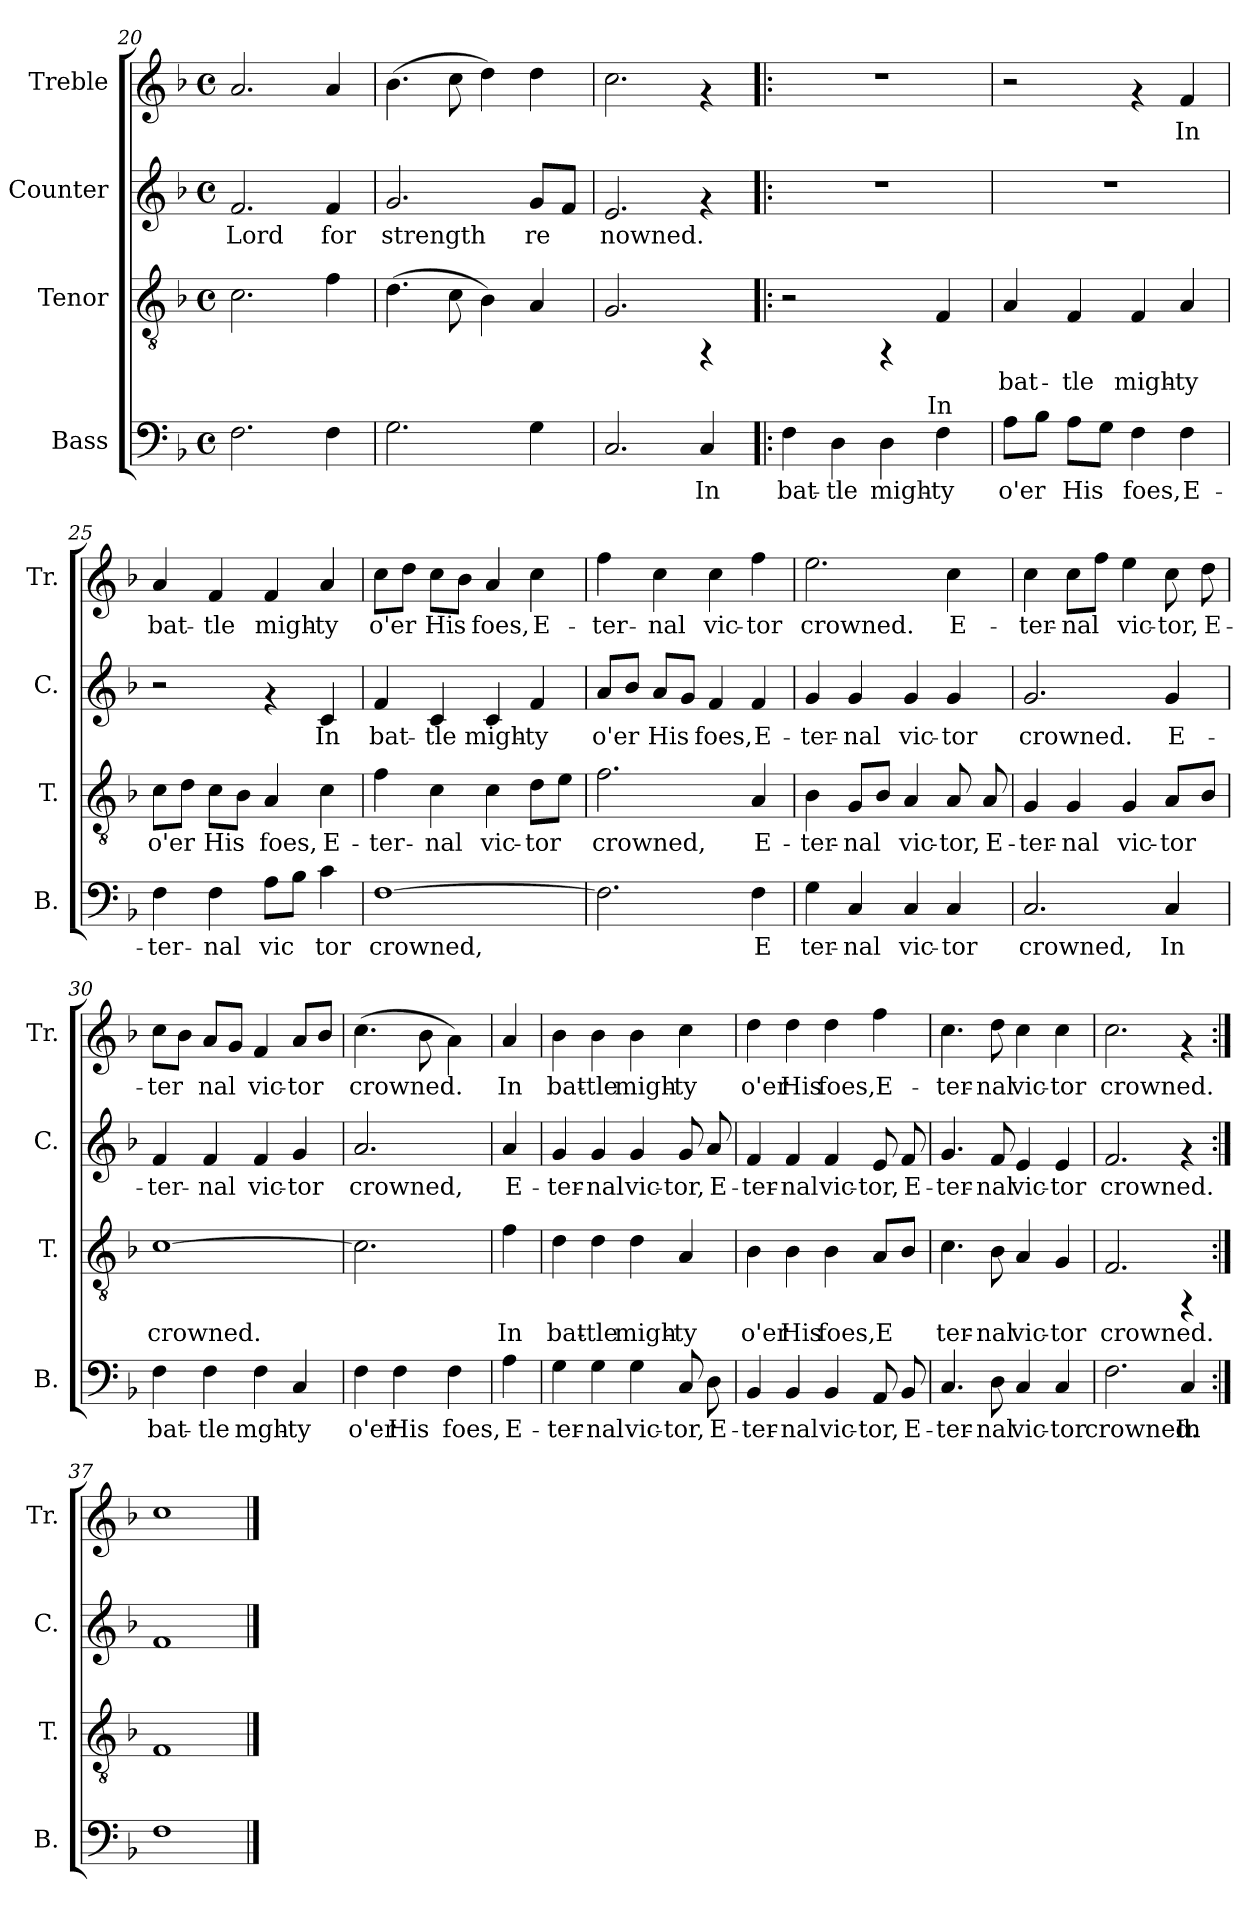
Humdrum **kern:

**kern	**text	**kern	**text	**kern	**text	**kern	**text
*part4	*part4	*part3	*part3	*part2	*part2	*part1	*part1
*staff4	*staff4	*staff3	*staff3	*staff2	*staff2	*staff1	*staff1
*I"Bass	*	*I"Tenor	*	*I"Counter	*	*I"Treble	*
*I'B.	*	*I'T.	*	*I'C.	*	*I'Tr.	*
*clefF4	*	*clefGv2	*	*clefG2	*	*clefG2	*
*k[b-]	*	*k[b-]	*	*k[b-]	*	*k[b-]	*
*F:	*	*F:	*	*F:	*	*F:	*
*M4/4	*	*M4/4	*	*M4/4	*	*M4/4	*
*met(c)	*	*met(c)	*	*met(c)	*	*met(c)	*
=20	=20	=20	=20	=20	=20	=20	=20
!	!LO:LY:b:cj	!	!LO:LY:b:cj	!	!LO:LY:b:cj	!	!LO:LY:b:cj
2.F\	.	2.c\	.	2.f/	Lord	2.a/	.
!	!LO:LY:b:cj	!	!LO:LY:b:cj	!	!LO:LY:b:cj	!	!LO:LY:b:cj
4F\	.	4f\	.	4f/	for	4a/	.
=21	=21	=21	=21	=21	=21	=21	=21
!	!LO:LY:b:cj	!	!LO:LY:b:cj	!	!LO:LY:b:cj	!	!LO:LY:b:cj
2.G\	.	(>4.d\	.	2.g/	strength	(>4.b-\	.
!	!	!	!LO:LY:b:cj	!	!	!	!LO:LY:b:cj
.	.	8c\	.	.	.	8cc\	.
!	!	!	!LO:LY:b:cj	!	!	!	!LO:LY:b:cj
.	.	4B-\)	.	.	.	4dd\)	.
!	!LO:LY:b:cj	!	!LO:LY:b:cj	!	!LO:LY:b:cj	!	!LO:LY:b:cj
4G\	.	4A/	.	8g/L	re-	4dd\	.
!	!	!	!	!	!LO:LY:b:cj	!	!
.	.	.	.	8f/J	--	.	.
=22	=22	=22	=22	=22	=22	=22	=22
!	!LO:LY:b:cj	!	!LO:LY:b:cj	!	!LO:LY:b:cj	!	!LO:LY:b:cj
2.C/	.	2.G/	.	2.e/	-nowned.	2.cc\	.
!	!LO:LY:b:cj	!	!	!	!	!	!
4C/	In	4rFF	.	4rf	.	4rf	.
=23!|:	=23!|:	=23!|:	=23!|:	=23!|:	=23!|:	=23!|:	=23!|:
!	!LO:LY:b:cj	!	!	!	!	!	!
*^	*	*	*	*	*	*	*
4F\	2ryy	bat-	2r	.	1r	.	1r	.
!	!	!LO:LY:b:cj	!	!	!	!	!	!
4D\	.	-tle	.	.	.	.	.	.
!	!	!LO:LY:b:cj	!	!	!	!	!	!
4D\	8...ryy	migh-	4rFF	.	.	.	.	.
!	!LO:TX:a:t=In	!	!	!	!	!	!	!
.	4ryy	.	.	.	.	.	.	.
!	!	!LO:LY:b:cj	!	!LO:LY:b:cj	!	!	!	!
4F\	.	-ty	4F/	.	.	.	.	.
.	64ryy	.	.	.	.	.	.	.
!!LO:PB:g=z
=24	=24	=24	=24	=24	=24	=24	=24	=24
!	!	!LO:LY:b:cj	!	!LO:LY:b:cj	!	!	!	!
*v	*v	*	*	*	*	*	*	*
8A\L	o'er	4A/	bat-	1r	.	2r	.
!	!LO:LY:b:cj	!	!	!	!	!	!
8B-\J	.	.	.	.	.	.	.
!	!LO:LY:b:cj	!	!LO:LY:b:cj	!	!	!	!
8A\L	His	4F/	-tle	.	.	.	.
!	!LO:LY:b:cj	!	!	!	!	!	!
8G\J	.	.	.	.	.	.	.
!	!LO:LY:b:cj	!	!LO:LY:b:cj	!	!	!	!
4F\	foes,	4F/	migh-	.	.	4rf	.
!	!LO:LY:b:cj	!	!LO:LY:b:cj	!	!	!	!LO:LY:b:cj
4F\	E-	4A/	-ty	.	.	4f/	In
=25	=25	=25	=25	=25	=25	=25	=25
!	!LO:LY:b:cj	!	!LO:LY:b:cj	!	!	!	!LO:LY:b:cj
4F\	-ter-	8c\L	o'er	2r	.	4a/	bat-
!	!	!	!LO:LY:b:cj	!	!	!	!
.	.	8d\J	.	.	.	.	.
!	!LO:LY:b:cj	!	!LO:LY:b:cj	!	!	!	!LO:LY:b:cj
4F\	-nal	8c\L	His	.	.	4f/	-tle
!	!	!	!LO:LY:b:cj	!	!	!	!
.	.	8B-\J	.	.	.	.	.
!	!LO:LY:b:cj	!	!LO:LY:b:cj	!	!	!	!LO:LY:b:cj
8A\L	vic-	4A/	foes,	4rf	.	4f/	migh-
!	!LO:LY:b:cj	!	!	!	!	!	!
8B-\J	--	.	.	.	.	.	.
!	!LO:LY:b:cj	!	!LO:LY:b:cj	!	!LO:LY:b:cj	!	!LO:LY:b:cj
4c\	-tor	4c\	E-	4c/	In	4a/	-ty
=26	=26	=26	=26	=26	=26	=26	=26
!	!LO:LY:b:cj	!	!LO:LY:b:cj	!	!LO:LY:b:cj	!	!LO:LY:b:cj
[>1F	crowned,	4f\	-ter-	4f/	bat-	8cc\L	o'er
!	!	!	!	!	!	!	!LO:LY:b:cj
.	.	.	.	.	.	8dd\J	.
!	!	!	!LO:LY:b:cj	!	!LO:LY:b:cj	!	!LO:LY:b:cj
.	.	4c\	-nal	4c/	-tle	8cc\L	His
!	!	!	!	!	!	!	!LO:LY:b:cj
.	.	.	.	.	.	8b-\J	.
!	!	!	!LO:LY:b:cj	!	!LO:LY:b:cj	!	!LO:LY:b:cj
.	.	4c\	vic-	4c/	migh-	4a/	foes,
!	!	!	!LO:LY:b:cj	!	!LO:LY:b:cj	!	!LO:LY:b:cj
.	.	8d\L	-tor	4f/	-ty	4cc\	E-
!	!	!	!LO:LY:b:cj	!	!	!	!
.	.	8e\J	.	.	.	.	.
=27	=27	=27	=27	=27	=27	=27	=27
!	!LO:LY:b:cj	!	!LO:LY:b:cj	!	!LO:LY:b:cj	!	!LO:LY:b:cj
2.F\]	.	2.f\	crowned,	8a/L	o'er	4ff\	-ter-
!	!	!	!	!	!LO:LY:b:cj	!	!
.	.	.	.	8b-/J	.	.	.
!	!	!	!	!	!LO:LY:b:cj	!	!LO:LY:b:cj
.	.	.	.	8a/L	His	4cc\	-nal
!	!	!	!	!	!LO:LY:b:cj	!	!
.	.	.	.	8g/J	.	.	.
!	!	!	!	!	!LO:LY:b:cj	!	!LO:LY:b:cj
.	.	.	.	4f/	foes,	4cc\	vic-
!	!LO:LY:b:cj	!	!LO:LY:b:cj	!	!LO:LY:b:cj	!	!LO:LY:b:cj
4F\	E	4A/	E-	4f/	E-	4ff\	-tor
!!LO:LB:g=z
=28	=28	=28	=28	=28	=28	=28	=28
!	!LO:LY:b:cj	!	!LO:LY:b:cj	!	!LO:LY:b:cj	!	!LO:LY:b:cj
4G\	ter-	4B-\	-ter-	4g/	-ter-	2.ee\	crowned.
!	!LO:LY:b:cj	!	!LO:LY:b:cj	!	!LO:LY:b:cj	!	!
4C/	-nal	8G/L	-nal	4g/	-nal	.	.
!	!	!	!LO:LY:b:cj	!	!	!	!
.	.	8B-/J	.	.	.	.	.
!	!LO:LY:b:cj	!	!LO:LY:b:cj	!	!LO:LY:b:cj	!	!
4C/	vic-	4A/	vic-	4g/	vic-	.	.
!	!LO:LY:b:cj	!	!LO:LY:b:cj	!	!LO:LY:b:cj	!	!LO:LY:b:cj
4C/	-tor	8A/	-tor,	4g/	-tor	4cc\	E-
!	!	!	!LO:LY:b:cj	!	!	!	!
.	.	8A/	E-	.	.	.	.
=29	=29	=29	=29	=29	=29	=29	=29
!	!LO:LY:b:cj	!	!LO:LY:b:cj	!	!LO:LY:b:cj	!	!LO:LY:b:cj
2.C/	crowned,	4G/	-ter-	2.g/	crowned.	4cc\	-ter-
!	!	!	!LO:LY:b:cj	!	!	!	!LO:LY:b:cj
.	.	4G/	-nal	.	.	8cc\L	-nal
!	!	!	!	!	!	!	!LO:LY:b:cj
.	.	.	.	.	.	8ff\J	.
!	!	!	!LO:LY:b:cj	!	!	!	!LO:LY:b:cj
.	.	4G/	vic-	.	.	4ee\	vic-
!	!LO:LY:b:cj	!	!LO:LY:b:cj	!	!LO:LY:b:cj	!	!LO:LY:b:cj
4C/	In	8A/L	-tor	4g/	E-	8cc\	-tor,
!	!	!	!LO:LY:b:cj	!	!	!	!LO:LY:b:cj
.	.	8B-/J	.	.	.	8dd\	E-
=30	=30	=30	=30	=30	=30	=30	=30
!	!LO:LY:b:cj	!	!LO:LY:b:cj	!	!LO:LY:b:cj	!	!LO:LY:b:cj
4F\	bat-	[>1c	crowned.	4f/	-ter-	8cc\L	-ter-
!	!	!	!	!	!	!	!LO:LY:b:cj
.	.	.	.	.	.	8b-\J	--
!	!LO:LY:b:cj	!	!	!	!LO:LY:b:cj	!	!LO:LY:b:cj
4F\	-tle	.	.	4f/	-nal	8a/L	-nal
!	!	!	!	!	!	!	!LO:LY:b:cj
.	.	.	.	.	.	8g/J	.
!	!LO:LY:b:cj	!	!	!	!LO:LY:b:cj	!	!LO:LY:b:cj
4F\	mgh-	.	.	4f/	vic-	4f/	vic-
!	!LO:LY:b:cj	!	!	!	!LO:LY:b:cj	!	!LO:LY:b:cj
4C/	-ty	.	.	4g/	-tor	8a/L	-tor
!	!	!	!	!	!	!	!LO:LY:b:cj
.	.	.	.	.	.	8b-/J	.
=31	=31	=31	=31	=31	=31	=31	=31
!	!LO:LY:b:cj	!	!LO:LY:b:cj	!	!LO:LY:b:cj	!	!LO:LY:b:cj
4F\	o'er	2.c\]	.	2.a/	crowned,	(>4.cc\	crowned.
!	!LO:LY:b:cj	!	!	!	!	!	!
4F\	His	.	.	.	.	.	.
!	!	!	!	!	!	!	!LO:LY:b:cj
.	.	.	.	.	.	8b-\	.
!	!LO:LY:b:cj	!	!	!	!	!	!LO:LY:b:cj
4F\	foes,	.	.	.	.	4a\)	.
=32	=32	=32	=32	=32	=32	=32	=32
!	!LO:LY:b:cj	!	!LO:LY:b:cj	!	!LO:LY:b:cj	!	!LO:LY:b:cj
4A\	E-	4f\	In	4a/	E-	4a/	In
!!LO:LB:g=z
=33	=33	=33	=33	=33	=33	=33	=33
!	!LO:LY:b:cj	!	!LO:LY:b:cj	!	!LO:LY:b:cj	!	!LO:LY:b:cj
4G\	-ter-	4d\	bat-	4g/	-ter-	4b-\	bat-
!	!LO:LY:b:cj	!	!LO:LY:b:cj	!	!LO:LY:b:cj	!	!LO:LY:b:cj
4G\	-nal	4d\	-tle	4g/	-nal	4b-\	-tle
!	!LO:LY:b:cj	!	!LO:LY:b:cj	!	!LO:LY:b:cj	!	!LO:LY:b:cj
4G\	vic-	4d\	migh-	4g/	vic-	4b-\	migh-
!	!LO:LY:b:cj	!	!LO:LY:b:cj	!	!LO:LY:b:cj	!	!LO:LY:b:cj
8C/	-tor,	4A/	-ty	8g/	-tor,	4cc\	-ty
!	!LO:LY:b:cj	!	!	!	!LO:LY:b:cj	!	!
8D\	E-	.	.	8a/	E-	.	.
=34	=34	=34	=34	=34	=34	=34	=34
!	!LO:LY:b:cj	!	!LO:LY:b:cj	!	!LO:LY:b:cj	!	!LO:LY:b:cj
4BB-/	-ter-	4B-\	o'er	4f/	-ter-	4dd\	o'er
!	!LO:LY:b:cj	!	!LO:LY:b:cj	!	!LO:LY:b:cj	!	!LO:LY:b:cj
4BB-/	-nal	4B-\	His	4f/	-nal	4dd\	His
!	!LO:LY:b:cj	!	!LO:LY:b:cj	!	!LO:LY:b:cj	!	!LO:LY:b:cj
4BB-/	vic-	4B-\	foes,	4f/	vic-	4dd\	foes,
!	!LO:LY:b:cj	!	!LO:LY:b:cj	!	!LO:LY:b:cj	!	!LO:LY:b:cj
8AA/	-tor,	8A/L	E-	8e/	-tor,	4ff\	E-
!	!LO:LY:b:cj	!	!LO:LY:b:cj	!	!LO:LY:b:cj	!	!
8BB-/	E-	8B-/J	--	8f/	E-	.	.
=35	=35	=35	=35	=35	=35	=35	=35
!	!LO:LY:b:cj	!	!LO:LY:b:cj	!	!LO:LY:b:cj	!	!LO:LY:b:cj
4.C/	-ter-	4.c\	-ter-	4.g/	-ter-	4.cc\	-ter-
!	!LO:LY:b:cj	!	!LO:LY:b:cj	!	!LO:LY:b:cj	!	!LO:LY:b:cj
8D\	-nal	8B-\	-nal	8f/	-nal	8dd\	-nal
!	!LO:LY:b:cj	!	!LO:LY:b:cj	!	!LO:LY:b:cj	!	!LO:LY:b:cj
4C/	vic-	4A/	vic-	4e/	vic-	4cc\	vic-
!	!LO:LY:b:cj	!	!LO:LY:b:cj	!	!LO:LY:b:cj	!	!LO:LY:b:cj
4C/	-tor	4G/	-tor	4e/	-tor	4cc\	-tor
=36	=36	=36	=36	=36	=36	=36	=36
!	!LO:LY:b:cj	!	!LO:LY:b:cj	!	!LO:LY:b:cj	!	!LO:LY:b:cj
2.F\	crowned.	2.F/	crowned.	2.f/	crowned.	2.cc\	crowned.
!	!LO:LY:b:cj	!	!	!	!	!	!
4C/	In	4rFF	.	4rf	.	4rf	.
=37:|!	=37:|!	=37:|!	=37:|!	=37:|!	=37:|!	=37:|!	=37:|!
!	!LO:LY:b:cj	!	!LO:LY:b:cj	!	!LO:LY:b:cj	!	!LO:LY:b:cj
1F	.	1F	.	1f	.	1cc	.
==	==	==	==	==	==	==	==
*-	*-	*-	*-	*-	*-	*-	*-
